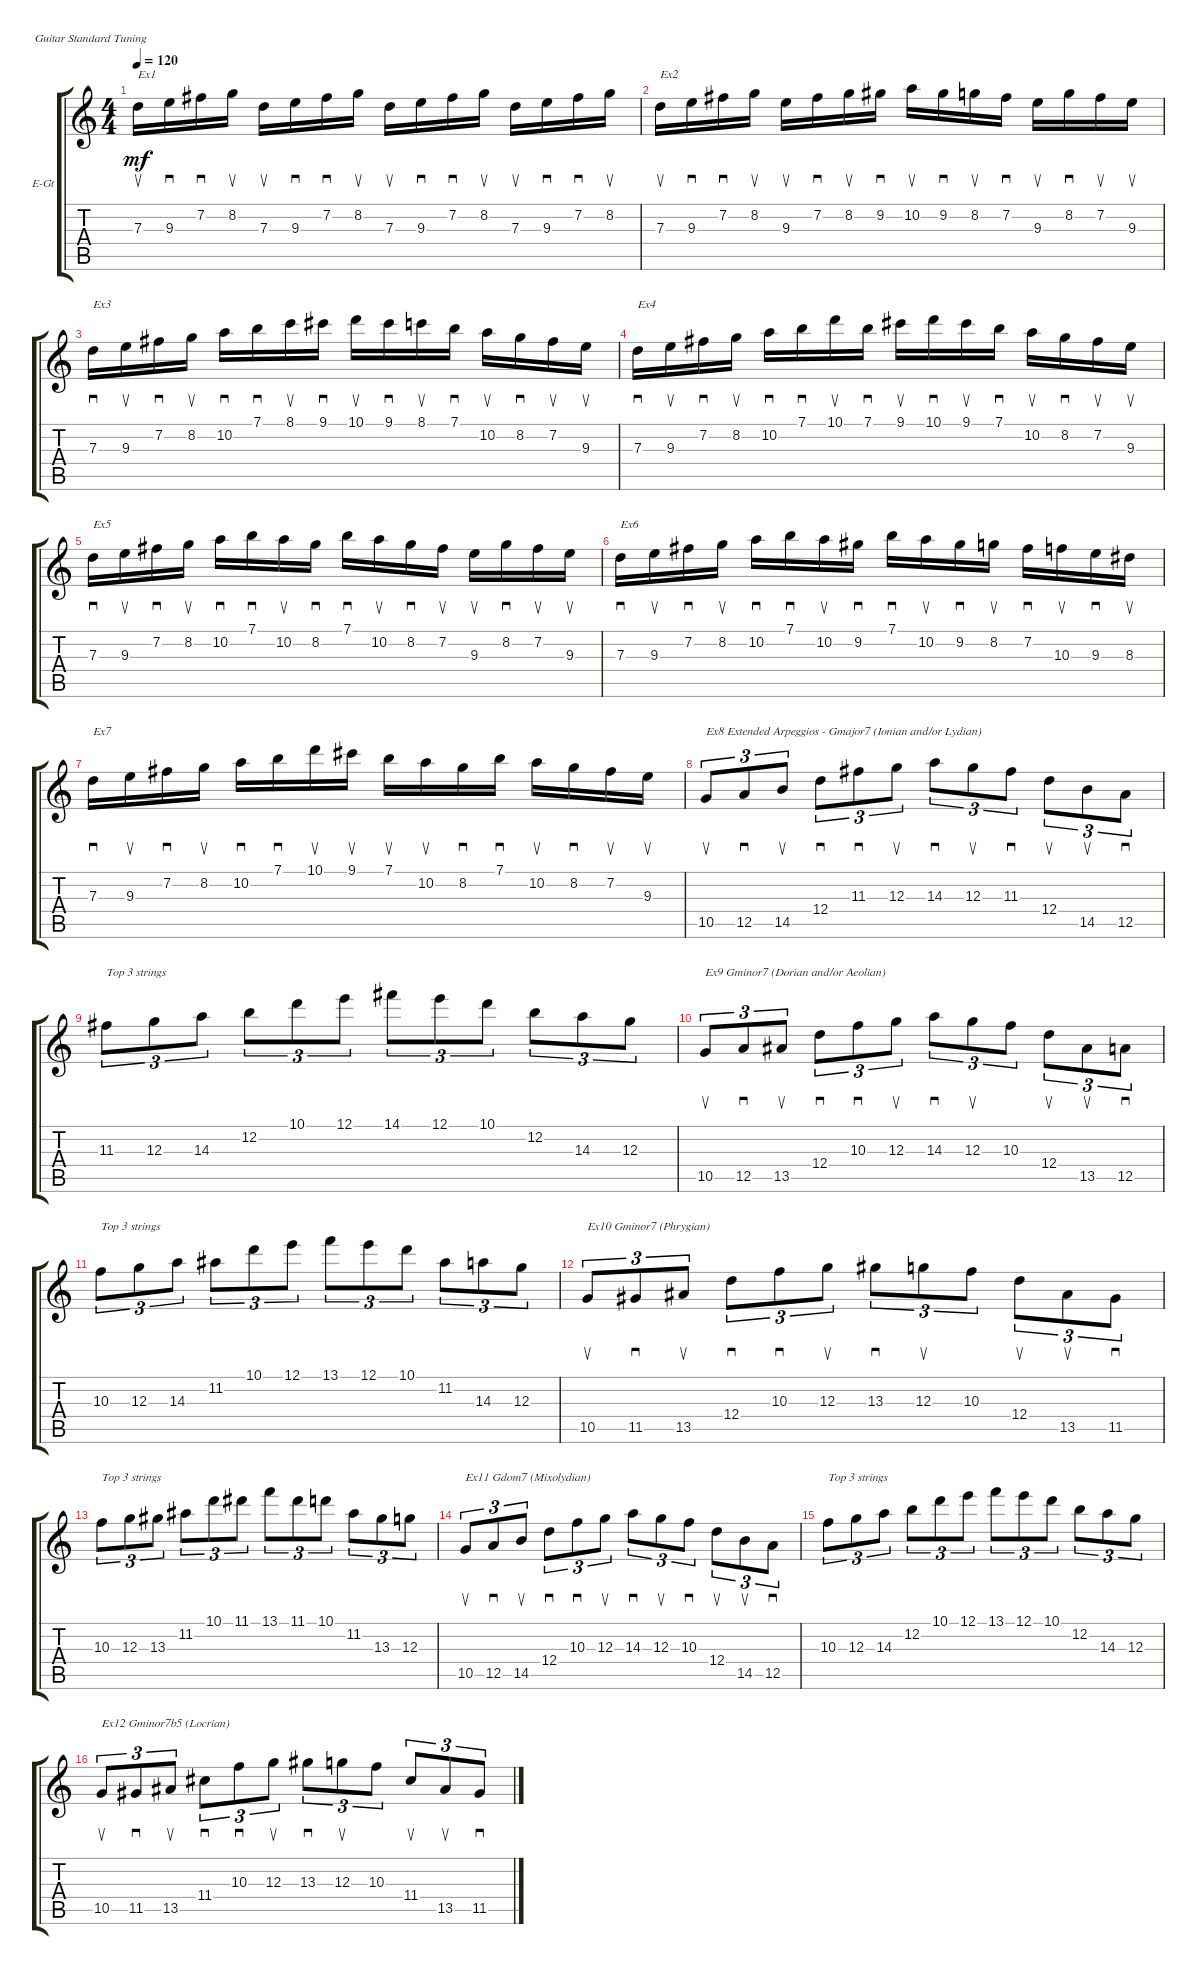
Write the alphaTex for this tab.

\defaultSystemsLayout 4
\bracketExtendMode groupsimilarinstruments
\firstSystemTrackNameOrientation horizontal
\otherSystemsTrackNameOrientation horizontal
\track ("Electric Guitar" "E-Gt") {instrument overdrivenguitar}
\staff {score tabs}
\tuning (E4 B3 G3 D3 A2 E2)
\ts (4 4)
\tempo 120
\clef g2
\ks c
7.3.16{su txt "Ex1" dy mf instrument overdrivenguitar} 9.3.16{sd} 7.2.16{sd} 8.2.16{su} 7.3.16{su} 9.3.16{sd} 7.2.16{sd} 8.2.16{su} 7.3.16{su} 9.3.16{sd} 7.2.16{sd} 8.2.16{su} 7.3.16{su} 9.3.16{sd} 7.2.16{sd} 8.2.16{su} |
7.3.16{su txt "Ex2"} 9.3.16{sd} 7.2.16{sd} 8.2.16{su} 9.3.16{su} 7.2.16{sd} 8.2.16{su} 9.2.16{sd} 10.2.16{su} 9.2.16{sd} 8.2.16{su} 7.2.16{sd} 9.3.16{su} 8.2.16{sd} 7.2.16{su} 9.3.16{su} |
7.3.16{sd txt "Ex3"} 9.3.16{su} 7.2.16{sd} 8.2.16{su} 10.2.16{sd} 7.1.16{sd} 8.1.16{su} 9.1.16{sd} 10.1.16{su} 9.1.16{sd} 8.1.16{su} 7.1.16{sd} 10.2.16{su} 8.2.16{sd} 7.2.16{su} 9.3.16{su} |
7.3.16{sd txt "Ex4"} 9.3.16{su} 7.2.16{sd} 8.2.16{su} 10.2.16{sd} 7.1.16{sd} 10.1.16{su} 7.1.16{sd} 9.1.16{su} 10.1.16{sd} 9.1.16{su} 7.1.16{sd} 10.2.16{su} 8.2.16{sd} 7.2.16{su} 9.3.16{su} |
7.3.16{sd txt "Ex5"} 9.3.16{su} 7.2.16{sd} 8.2.16{su} 10.2.16{sd} 7.1.16{sd} 10.2.16{su} 8.2.16{sd} 7.1.16{sd} 10.2.16{su} 8.2.16{sd} 7.2.16{su} 9.3.16{su} 8.2.16{sd} 7.2.16{su} 9.3.16{su} |
7.3.16{sd txt "Ex6"} 9.3.16{su} 7.2.16{sd} 8.2.16{su} 10.2.16{sd} 7.1.16{sd} 10.2.16{su} 9.2.16{sd} 7.1.16{sd} 10.2.16{su} 9.2.16{sd} 8.2.16{su} 7.2.16{sd} 10.3.16{su} 9.3.16{sd} 8.3.16{su} |
7.3.16{sd txt "Ex7"} 9.3.16{su} 7.2.16{sd} 8.2.16{su} 10.2.16{sd} 7.1.16{sd} 10.1.16{su} 9.1.16{su} 7.1.16{su} 10.2.16{su} 8.2.16{sd} 7.1.16{sd} 10.2.16{su} 8.2.16{sd} 7.2.16{su} 9.3.16{su} |
10.5.8{su tu (3 2) txt "Ex8 Extended Arpeggios - Gmajor7 (Ionian and/or Lydian)"} 12.5.8{sd tu (3 2)} 14.5.8{su tu (3 2)} 12.4.8{sd tu (3 2)} 11.3.8{sd tu (3 2)} 12.3.8{su tu (3 2)} 14.3.8{sd tu (3 2)} 12.3.8{su tu (3 2)} 11.3.8{sd tu (3 2)} 12.4.8{su tu (3 2)} 14.5.8{su tu (3 2)} 12.5.8{sd tu (3 2)} |
11.3.8{tu (3 2) txt "Top 3 strings"} 12.3.8{tu (3 2)} 14.3.8{tu (3 2)} 12.2.8{tu (3 2)} 10.1.8{tu (3 2)} 12.1.8{tu (3 2)} 14.1.8{tu (3 2)} 12.1.8{tu (3 2)} 10.1.8{tu (3 2)} 12.2.8{tu (3 2)} 14.3.8{tu (3 2)} 12.3.8{tu (3 2)} |
10.5.8{su tu (3 2) txt "Ex9 Gminor7 (Dorian and/or Aeolian)"} 12.5.8{sd tu (3 2)} 13.5.8{su tu (3 2)} 12.4.8{sd tu (3 2)} 10.3.8{sd tu (3 2)} 12.3.8{su tu (3 2)} 14.3.8{sd tu (3 2)} 12.3.8{su tu (3 2)} 10.3.8{tu (3 2)} 12.4.8{su tu (3 2)} 13.5.8{su tu (3 2)} 12.5.8{sd tu (3 2)} |
10.3.8{tu (3 2) txt "Top 3 strings"} 12.3.8{tu (3 2)} 14.3.8{tu (3 2)} 11.2.8{tu (3 2)} 10.1.8{tu (3 2)} 12.1.8{tu (3 2)} 13.1.8{tu (3 2)} 12.1.8{tu (3 2)} 10.1.8{tu (3 2)} 11.2.8{tu (3 2)} 14.3.8{tu (3 2)} 12.3.8{tu (3 2)} |
10.5.8{su tu (3 2) txt "Ex10 Gminor7 (Phrygian)"} 11.5.8{sd tu (3 2)} 13.5.8{su tu (3 2)} 12.4.8{sd tu (3 2)} 10.3.8{sd tu (3 2)} 12.3.8{su tu (3 2)} 13.3.8{sd tu (3 2)} 12.3.8{su tu (3 2)} 10.3.8{tu (3 2)} 12.4.8{su tu (3 2)} 13.5.8{su tu (3 2)} 11.5.8{sd tu (3 2)} |
10.3.8{tu (3 2) txt "Top 3 strings"} 12.3.8{tu (3 2)} 13.3.8{tu (3 2)} 11.2.8{tu (3 2)} 10.1.8{tu (3 2)} 11.1.8{tu (3 2)} 13.1.8{tu (3 2)} 11.1.8{tu (3 2)} 10.1.8{tu (3 2)} 11.2.8{tu (3 2)} 13.3.8{tu (3 2)} 12.3.8{tu (3 2)} |
10.5.8{su tu (3 2) txt "Ex11 Gdom7 (Mixolydian)"} 12.5.8{sd tu (3 2)} 14.5.8{su tu (3 2)} 12.4.8{sd tu (3 2)} 10.3.8{sd tu (3 2)} 12.3.8{su tu (3 2)} 14.3.8{sd tu (3 2)} 12.3.8{su tu (3 2)} 10.3.8{sd tu (3 2)} 12.4.8{su tu (3 2)} 14.5.8{su tu (3 2)} 12.5.8{sd tu (3 2)} |
10.3.8{tu (3 2) txt "Top 3 strings"} 12.3.8{tu (3 2)} 14.3.8{tu (3 2)} 12.2.8{tu (3 2)} 10.1.8{tu (3 2)} 12.1.8{tu (3 2)} 13.1.8{tu (3 2)} 12.1.8{tu (3 2)} 10.1.8{tu (3 2)} 12.2.8{tu (3 2)} 14.3.8{tu (3 2)} 12.3.8{tu (3 2)} |
10.5.8{su tu (3 2) txt "Ex12 Gminor7b5 (Locrian)"} 11.5.8{sd tu (3 2)} 13.5.8{su tu (3 2)} 11.4.8{sd tu (3 2)} 10.3.8{sd tu (3 2)} 12.3.8{su tu (3 2)} 13.3.8{sd tu (3 2)} 12.3.8{su tu (3 2)} 10.3.8{tu (3 2)} 11.4.8{su tu (3 2)} 13.5.8{su tu (3 2)} 11.5.8{sd tu (3 2)}
